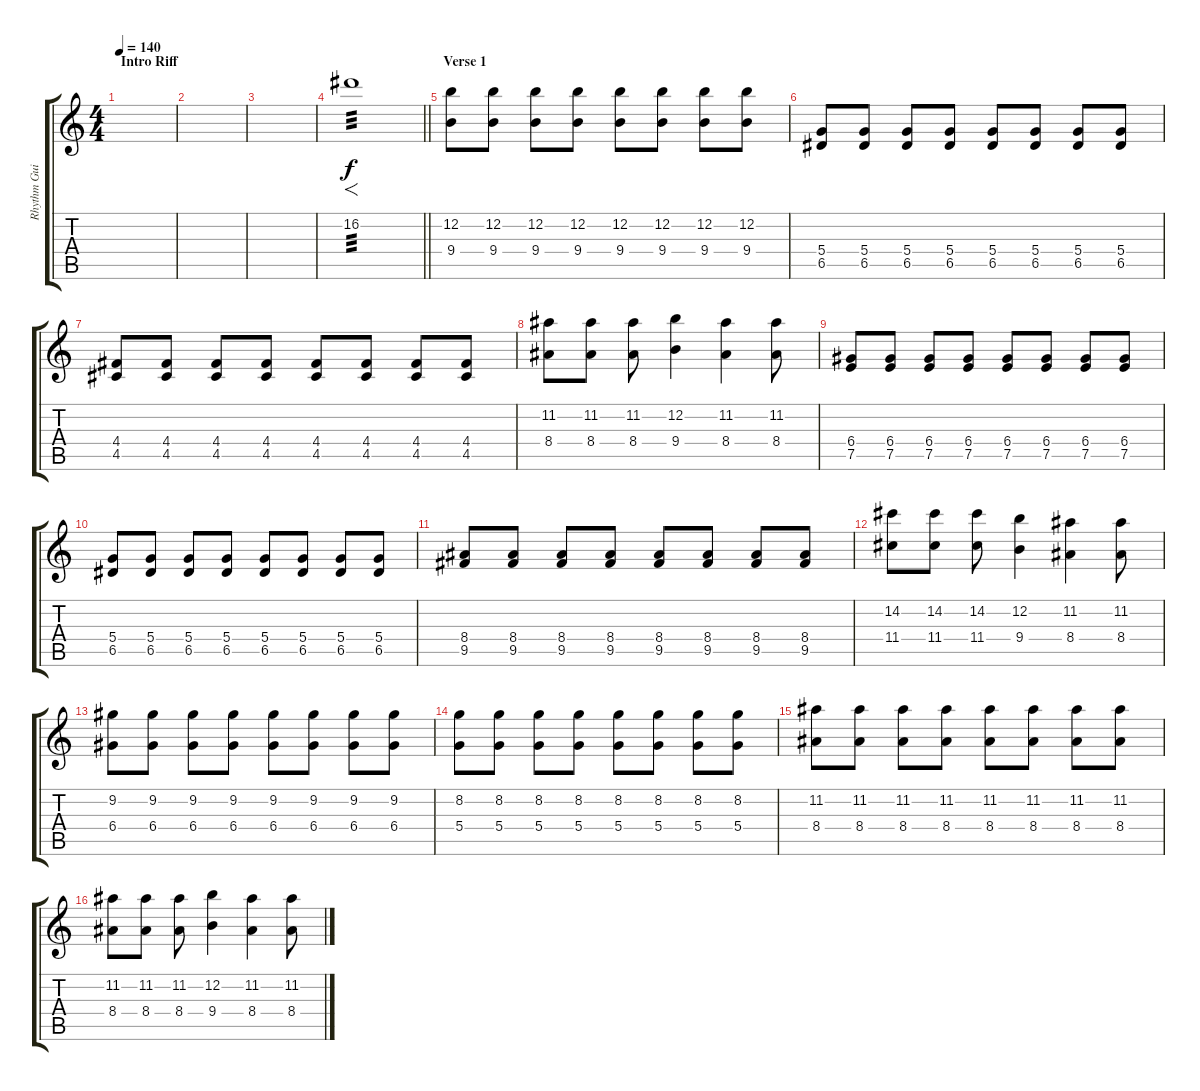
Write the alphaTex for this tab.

\track ("Rhythm Guitar" "Rhythm Gui") {instrument overdrivenguitar}
\staff {score tabs}
\tuning (E4 B3 G3 D3 A2 E2) {hide}
\ts (4 4)
\section ("" "Intro Riff")
\tempo 140
\clef g2
\ks c
|
|
|
\barLineRight lightlight
16.2.1{f tp 3} |
\section ("" "Verse 1")
(12.2 9.4).8 (12.2 9.4).8 (12.2 9.4).8 (12.2 9.4).8 (12.2 9.4).8 (12.2 9.4).8 (12.2 9.4).8 (12.2 9.4).8 |
(5.4 6.5).8 (5.4 6.5).8 (5.4 6.5).8 (5.4 6.5).8 (5.4 6.5).8 (5.4 6.5).8 (5.4 6.5).8 (5.4 6.5).8 |
(4.4 4.5).8 (4.4 4.5).8 (4.4 4.5).8 (4.4 4.5).8 (4.4 4.5).8 (4.4 4.5).8 (4.4 4.5).8 (4.4 4.5).8 |
(11.2 8.4).8 (11.2 8.4).8 (11.2 8.4).8 (12.2 9.4).4 (11.2 8.4).4 (11.2 8.4).8 |
(6.4 7.5).8 (6.4 7.5).8 (6.4 7.5).8 (6.4 7.5).8 (6.4 7.5).8 (6.4 7.5).8 (6.4 7.5).8 (6.4 7.5).8 |
(5.4 6.5).8 (5.4 6.5).8 (5.4 6.5).8 (5.4 6.5).8 (5.4 6.5).8 (5.4 6.5).8 (5.4 6.5).8 (5.4 6.5).8 |
(8.4 9.5).8 (8.4 9.5).8 (8.4 9.5).8 (8.4 9.5).8 (8.4 9.5).8 (8.4 9.5).8 (8.4 9.5).8 (8.4 9.5).8 |
(14.2 11.4).8 (14.2 11.4).8 (14.2 11.4).8 (12.2 9.4).4 (11.2 8.4).4 (11.2 8.4).8 |
(9.2 6.4).8 (9.2 6.4).8 (9.2 6.4).8 (9.2 6.4).8 (9.2 6.4).8 (9.2 6.4).8 (9.2 6.4).8 (9.2 6.4).8 |
(8.2 5.4).8 (8.2 5.4).8 (8.2 5.4).8 (8.2 5.4).8 (8.2 5.4).8 (8.2 5.4).8 (8.2 5.4).8 (8.2 5.4).8 |
(11.2 8.4).8 (11.2 8.4).8 (11.2 8.4).8 (11.2 8.4).8 (11.2 8.4).8 (11.2 8.4).8 (11.2 8.4).8 (11.2 8.4).8 |
(11.2 8.4).8 (11.2 8.4).8 (11.2 8.4).8 (12.2 9.4).4 (11.2 8.4).4 (11.2 8.4).8
